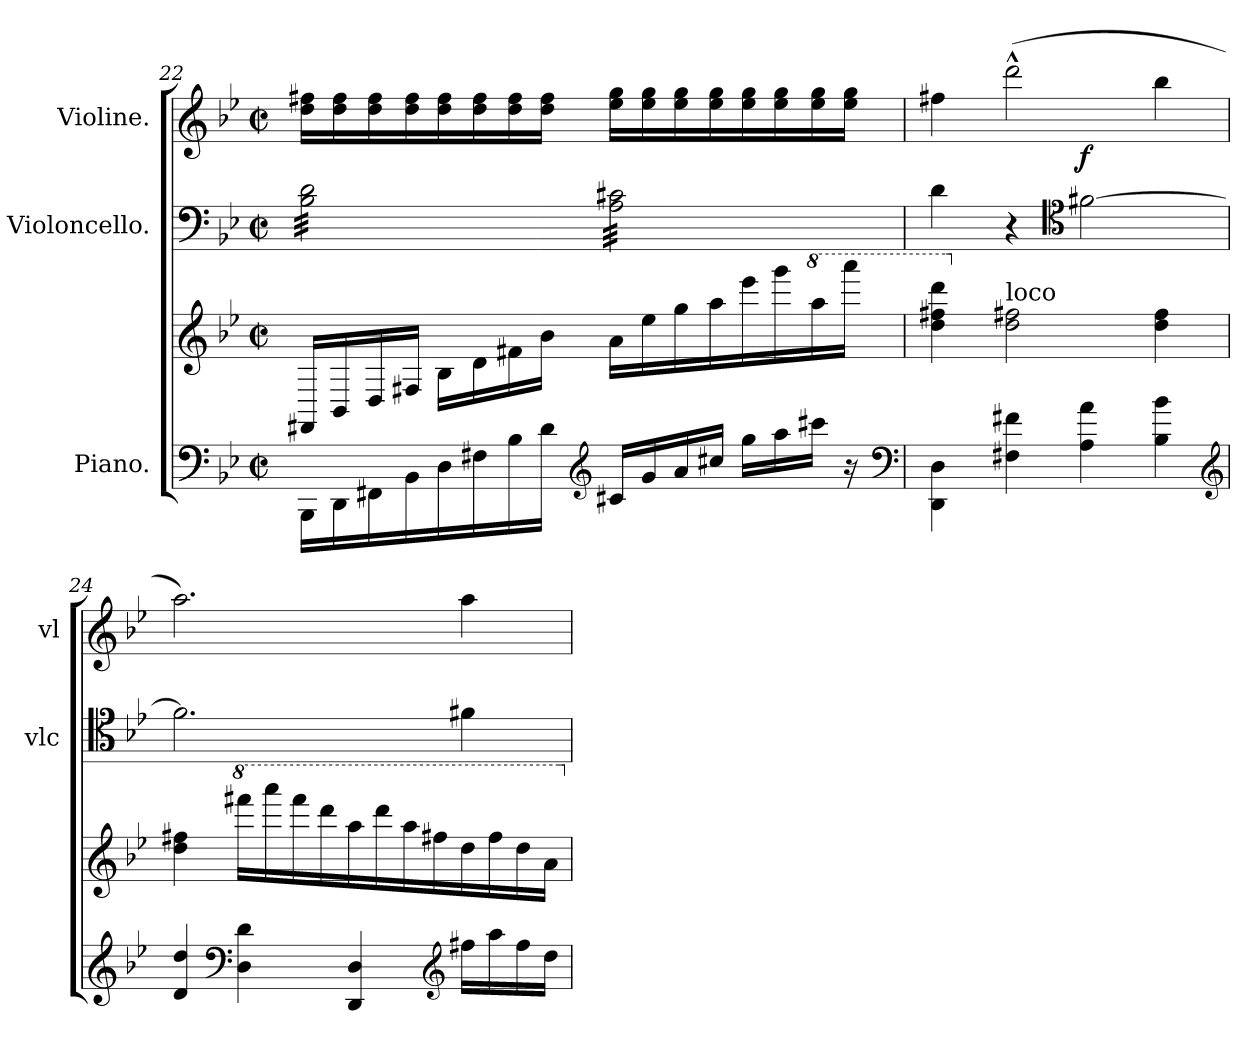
**kern	**kern	**kern	**kern	**dynam
*part3	*part3	*part2	*part1	*part1
*staff4	*staff3	*staff2	*staff1	*staff1
*I"Piano.	*	*I"Violoncello.	*I"Violine.	*
*	*	*I'vlc	*I'vl	*
*clefF4	*clefG2	*clefF4	*clefG2	*
*k[b-e-]	*k[b-e-]	*k[b-e-]	*k[b-e-]	*
*g:	*g:	*g:	*g:	*
*M2/2	*M2/2	*M2/2	*M2/2	*
*met(c|)	*met(c|)	*met(c|)	*met(c|)	*
=22	=22	=22	=22	=22
*	*	*tremolo	*	*
16BBB-\LL	16FF#X/LL	32B-\ 32d\LLL	16dd\ 16ff#X\LL	.
.	.	32B-\ 32d\	.	.
16DD\	16BB-/	32B-\ 32d\	16dd\ 16ff#\	.
.	.	32B-\ 32d\	.	.
16FF#X\	16D/	32B-\ 32d\	16dd\ 16ff#\	.
.	.	32B-\ 32d\	.	.
16BB-\	16F#X/JJ	32B-\ 32d\	16dd\ 16ff#\	.
.	.	32B-\ 32d\	.	.
16D\	16B-\LL	32B-\ 32d\	16dd\ 16ff#\	.
.	.	32B-\ 32d\	.	.
16F#X\	16d\	32B-\ 32d\	16dd\ 16ff#\	.
.	.	32B-\ 32d\	.	.
16B-\	16f#X\	32B-\ 32d\	16dd\ 16ff#\	.
.	.	32B-\ 32d\	.	.
16d\JJ	16b-\JJ	32B-\ 32d\	16dd\ 16ff#\JJ	.
.	.	32B-\ 32d\JJJ	.	.
*clefG2	*	*	*	*
16c#X/LL	16a\LL	32A\ 32c#X\LLL	16ee-\ 16gg\LL	.
.	.	32A\ 32c#X\	.	.
16g/	16ee-\	32A\ 32c#X\	16ee-\ 16gg\	.
.	.	32A\ 32c#X\	.	.
16a/	16gg\	32A\ 32c#X\	16ee-\ 16gg\	.
.	.	32A\ 32c#X\	.	.
16cc#X/JJ	16aa\	32A\ 32c#X\	16ee-\ 16gg\	.
.	.	32A\ 32c#X\	.	.
16gg\LL	16eee-\	32A\ 32c#X\	16ee-\ 16gg\	.
.	.	32A\ 32c#X\	.	.
16aa\	16ggg\	32A\ 32c#X\	16ee-\ 16gg\	.
.	.	32A\ 32c#X\	.	.
*	*8va	*	*	*
16ccc#X\JJ	16aaa\	32A\ 32c#X\	16ee-\ 16gg\	.
.	.	32A\ 32c#X\	.	.
16r	16aaaa\JJ	32A\ 32c#X\	16ee-\ 16gg\JJ	.
.	.	32A\ 32c#X\JJJ	.	.
*	*	*Xtremolo	*	*
*clefF4	*	*	*	*
=23	=23	=23	=23	=23
*	*	*	*^	*
4DD\ 4D\	4ddd\ 4fff#X\ 4dddd\	4d\	4ff#X\	2ryy	.
*	*X8va	*	*	*	*
!	!LO:TX:a:t=loco	!	!	!	!
4F#X\ 4f#X\	2dd\ 2ff#X\	4r	(2ddd^^\	.	.
*	*	*clefC4	*	*	*
!	!	!	!	!	!LO:DY:b
4A\ 4a\	.	[2f#X\	.	2ryy	f
4B-\ 4b-\	4dd\ 4ff#\	.	4bb-\	.	.
*clefG2	*	*	*	*	*
*	*	*	*v	*v	*
=24	=24	=24	=24	=24
4d/ 4dd/	4dd\ 4ff#X\	2.f#\]	2.aa\)	.
*clefF4	*	*	*	*
*	*8va	*	*	*
4D\ 4d\	16ffff#X\LL	.	.	.
.	16aaaa\	.	.	.
.	16ffff#\	.	.	.
.	16dddd\	.	.	.
4DD/ 4D/	16aaa\	.	.	.
.	16dddd\	.	.	.
.	16aaa\	.	.	.
.	16fff#X\	.	.	.
*clefG2	*	*	*	*
16ff#X\LL	16ddd\	4f#X\	4aa\	.
16aa\	16fff#\	.	.	.
16ff#\	16ddd\	.	.	.
16dd\JJ	16aa\JJ	.	.	.
*	*X8va	*	*	*
=	=	=	=	=
*-	*-	*-	*-	*-
